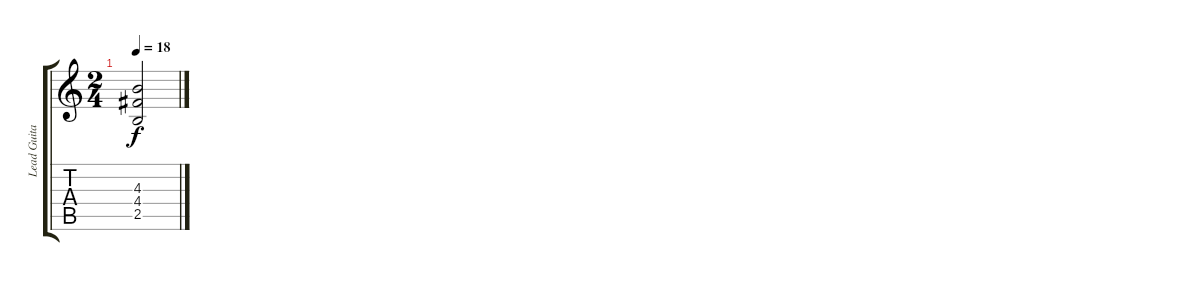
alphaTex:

\track ("Lead Guitar" "Lead Guita") {instrument distortionguitar}
\staff {score tabs}
\tuning (E4 B3 G3 D3 A2 E2) {hide}
\ts (2 4)
\tempo 18
\clef g2
\ks c
(4.3 4.4 2.5).2{dy f}
